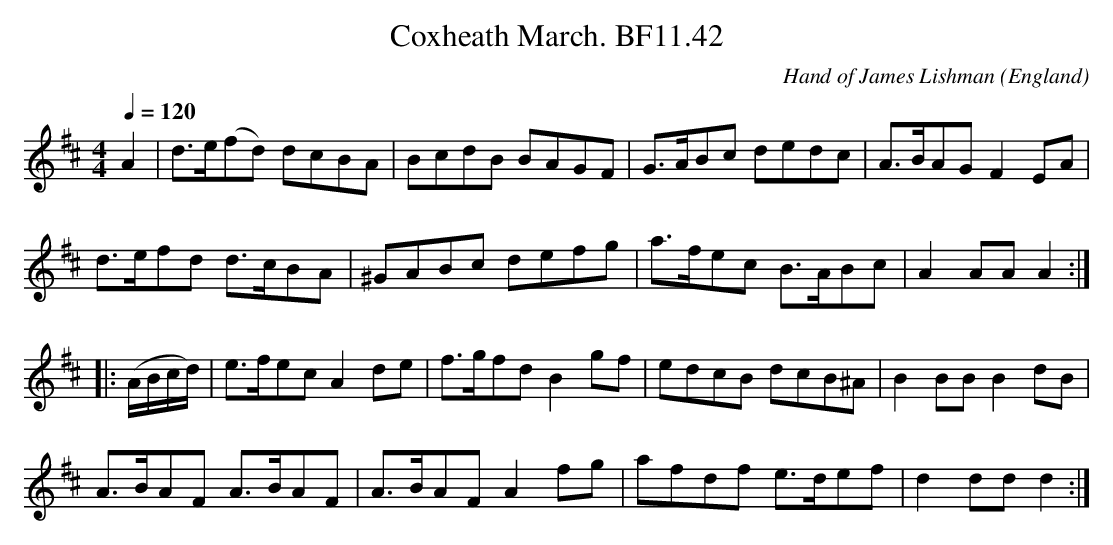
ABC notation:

X:1
T:Coxheath March. BF11.42
C:Hand of James Lishman
M:4/4
O:England
Q:1/4=120
K:D
A2|d>e(fd) dcBA|BcdB BAGF|G>ABc dedc|A>BAG F2EA|!
d>efd d>cBA|^GABc defg|a>fec B>ABc|A2AAA2:|!
|:(A/B/c/d/)|e>fecA2de|f>gfdB2gf|edcB dcB^A|B2BBB2dB|!
A>BAF A>BAF|A>BAFA2fg|afdf e>def|d2ddd2:|
